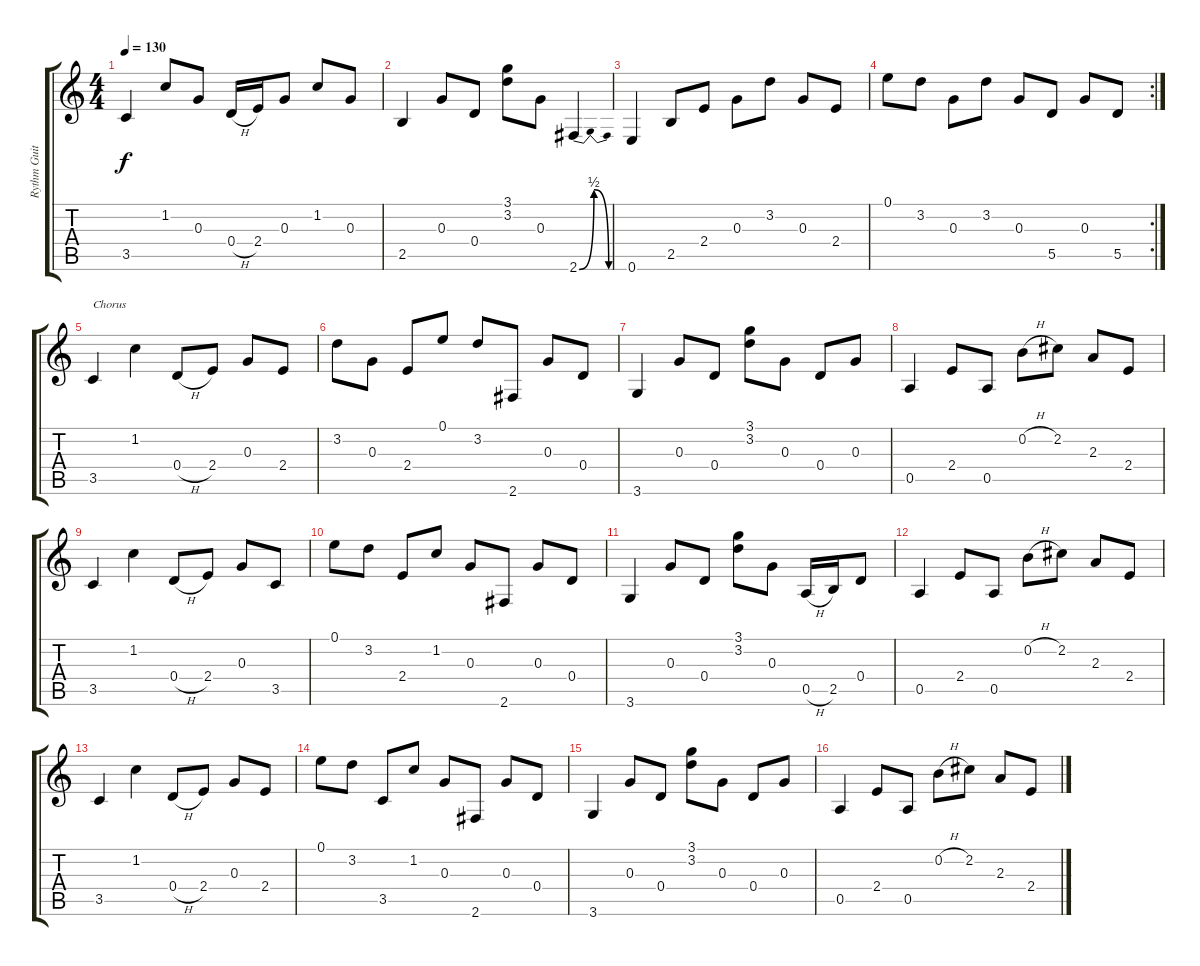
\track ("Rythm Guitar" "Rythm Guit") {instrument acousticguitarsteel}
\staff {score tabs}
\tuning (E4 B3 G3 D3 A2 E2) {hide}
\ts (4 4)
\tempo 130
\clef g2
\ks c
3.5.4{dy f} 1.2.8 0.3.8 0.4{h}.16 2.4.16 0.3.8 1.2.8 0.3.8 |
2.5.4 0.3.8 0.4.8 (3.1 3.2).8 0.3.8 2.6{be (bendrelease 0 0 30 2 30 2 60 0)}.4 |
0.6.4 2.5.8 2.4.8 0.3.8 3.2.8 0.3.8 2.4.8 |
\rc 2
0.1.8 3.2.8 0.3.8 3.2.8 0.3.8 5.5.8 0.3.8 5.5.8 |
3.5.4{txt "Chorus"} 1.2.4 0.4{h}.8 2.4.8 0.3.8 2.4.8 |
3.2.8 0.3.8 2.4.8 0.1.8 3.2.8 2.6.8 0.3.8 0.4.8 |
3.6.4 0.3.8 0.4.8 (3.1 3.2).8 0.3.8 0.4.8 0.3.8 |
0.5.4 2.4.8 0.5.8 0.2{h}.8 2.2.8 2.3.8 2.4.8 |
3.5.4 1.2.4 0.4{h}.8 2.4.8 0.3.8 3.5.8 |
0.1.8 3.2.8 2.4.8 1.2.8 0.3.8 2.6.8 0.3.8 0.4.8 |
3.6.4 0.3.8 0.4.8 (3.1 3.2).8 0.3.8 0.5{h}.16 2.5.16 0.4.8 |
0.5.4 2.4.8 0.5.8 0.2{h}.8 2.2.8 2.3.8 2.4.8 |
3.5.4 1.2.4 0.4{h}.8 2.4.8 0.3.8 2.4.8 |
0.1.8 3.2.8 3.5.8 1.2.8 0.3.8 2.6.8 0.3.8 0.4.8 |
3.6.4 0.3.8 0.4.8 (3.1 3.2).8 0.3.8 0.4.8 0.3.8 |
0.5.4 2.4.8 0.5.8 0.2{h}.8 2.2.8 2.3.8 2.4.8
